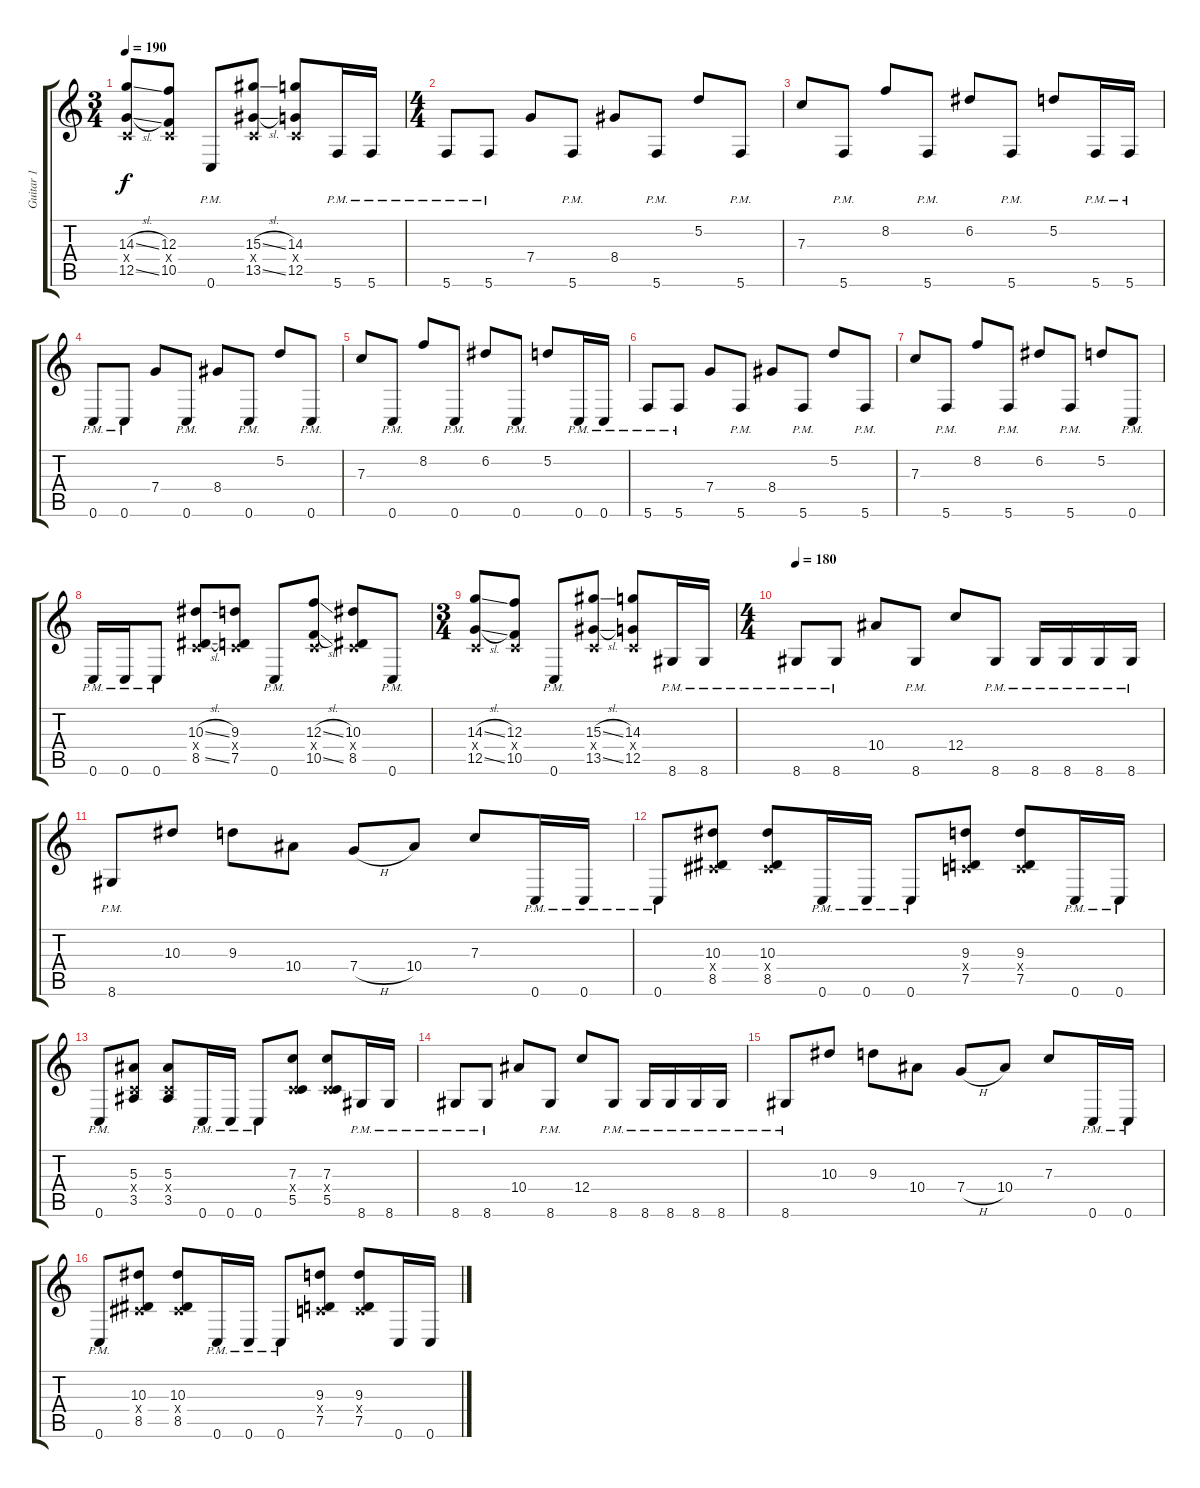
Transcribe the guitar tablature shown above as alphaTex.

\track ("Guitar 1" "Guitar 1") {instrument distortionguitar}
\staff {score tabs}
\tuning (D4 A3 F3 C3 G2 C2) {hide}
\ts (3 4)
\tempo 190
\clef g2
\ks c
(14.3{sl} 0.4{x} 12.5{sl}).8{dy f} (12.3 0.4{x} 10.5).8 0.6{pm}.8 (15.3{sl} 0.4{x} 13.5{sl}).8 (14.3 0.4{x} 12.5).8 5.6{pm}.16 5.6{pm}.16 |
\ts (4 4)
5.6{pm}.8 5.6{pm}.8 7.4.8 5.6{pm}.8 8.4.8 5.6{pm}.8 5.2.8 5.6{pm}.8 |
7.3.8 5.6{pm}.8 8.2.8 5.6{pm}.8 6.2.8 5.6{pm}.8 5.2.8 5.6{pm}.16 5.6{pm}.16 |
0.6{pm}.8 0.6{pm}.8 7.4.8 0.6{pm}.8 8.4.8 0.6{pm}.8 5.2.8 0.6{pm}.8 |
7.3.8 0.6{pm}.8 8.2.8 0.6{pm}.8 6.2.8 0.6{pm}.8 5.2.8 0.6{pm}.16 0.6{pm}.16 |
5.6{pm}.8 5.6{pm}.8 7.4.8 5.6{pm}.8 8.4.8 5.6{pm}.8 5.2.8 5.6{pm}.8 |
7.3.8 5.6{pm}.8 8.2.8 5.6{pm}.8 6.2.8 5.6{pm}.8 5.2.8 0.6{pm}.8 |
0.6{pm}.16 0.6{pm}.16 0.6{pm}.8 (10.3{sl} 0.4{x} 8.5{sl}).8 (9.3 0.4{x} 7.5).8 0.6{pm}.8 (12.3{sl} 0.4{x} 10.5{sl}).8 (10.3 0.4{x} 8.5).8 0.6{pm}.8 |
\ts (3 4)
(14.3{sl} 0.4{x} 12.5{sl}).8 (12.3 0.4{x} 10.5).8 0.6{pm}.8 (15.3{sl} 0.4{x} 13.5{sl}).8 (14.3 0.4{x} 12.5).8 8.6{pm}.16 8.6{pm}.16 |
\ts (4 4)
\tempo 180
8.6{pm}.8 8.6{pm}.8 10.4.8 8.6{pm}.8 12.4.8 8.6{pm}.8 8.6{pm}.16 8.6{pm}.16 8.6{pm}.16 8.6{pm}.16 |
8.6{pm}.8 10.3.8 9.3.8 10.4.8 7.4{h}.8 10.4.8 7.3.8 0.6{pm}.16 0.6{pm}.16 |
0.6{pm}.8 (10.3 1.4{x} 8.5).8 (10.3 1.4{x} 8.5).8 0.6{pm}.16 0.6{pm}.16 0.6{pm}.8 (9.3 0.4{x} 7.5).8 (9.3 0.4{x} 7.5).8 0.6{pm}.16 0.6{pm}.16 |
0.6{pm}.8 (5.3 0.4{x} 3.5).8 (5.3 0.4{x} 3.5).8 0.6{pm}.16 0.6{pm}.16 0.6{pm}.8 (7.3 0.4{x} 5.5).8 (7.3 0.4{x} 5.5).8 8.6{pm}.16 8.6{pm}.16 |
8.6{pm}.8 8.6{pm}.8 10.4.8 8.6{pm}.8 12.4.8 8.6{pm}.8 8.6{pm}.16 8.6{pm}.16 8.6{pm}.16 8.6{pm}.16 |
8.6{pm}.8 10.3.8 9.3.8 10.4.8 7.4{h}.8 10.4.8 7.3.8 0.6{pm}.16 0.6{pm}.16 |
0.6{pm}.8 (10.3 1.4{x} 8.5).8 (10.3 1.4{x} 8.5).8 0.6{pm}.16 0.6{pm}.16 0.6{pm}.8 (9.3 0.4{x} 7.5).8 (9.3 0.4{x} 7.5).8 0.6.16 0.6.16
